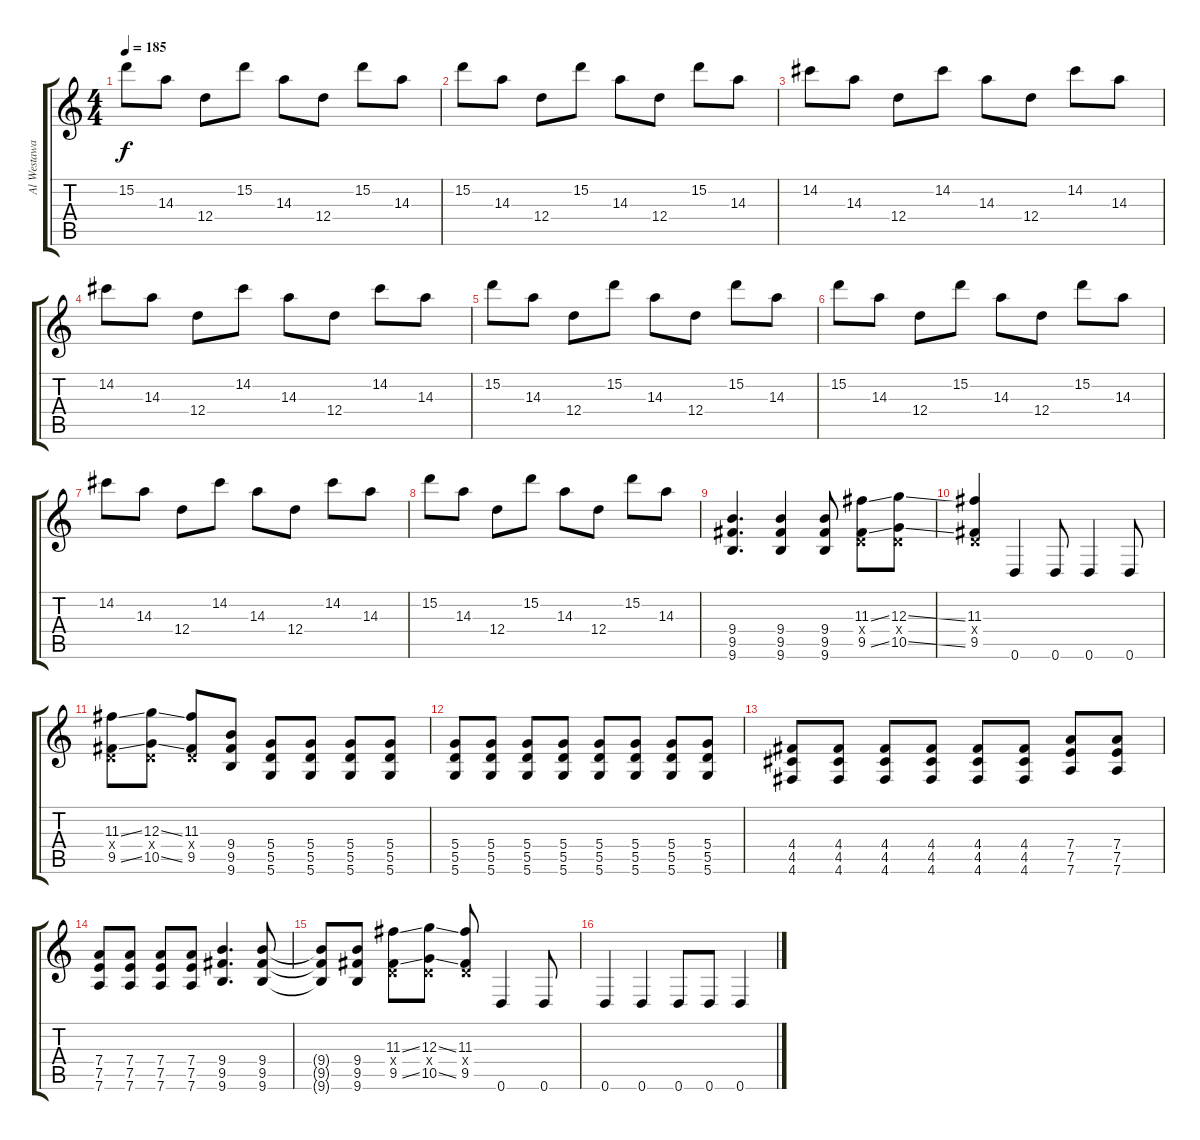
\track ("Al Westaway" "Al Westawa") {instrument overdrivenguitar}
\staff {score tabs}
\tuning (E4 B3 G3 D3 A2 D2) {hide}
\ts (4 4)
\tempo 185
\clef g2
\ks c
15.2.8{dy f} 14.3.8 12.4.8 15.2.8 14.3.8 12.4.8 15.2.8 14.3.8 |
15.2.8 14.3.8 12.4.8 15.2.8 14.3.8 12.4.8 15.2.8 14.3.8 |
14.2.8 14.3.8 12.4.8 14.2.8 14.3.8 12.4.8 14.2.8 14.3.8 |
14.2.8 14.3.8 12.4.8 14.2.8 14.3.8 12.4.8 14.2.8 14.3.8 |
15.2.8 14.3.8 12.4.8 15.2.8 14.3.8 12.4.8 15.2.8 14.3.8 |
15.2.8 14.3.8 12.4.8 15.2.8 14.3.8 12.4.8 15.2.8 14.3.8 |
14.2.8 14.3.8 12.4.8 14.2.8 14.3.8 12.4.8 14.2.8 14.3.8 |
15.2.8 14.3.8 12.4.8 15.2.8 14.3.8 12.4.8 15.2.8 14.3.8 |
(9.4 9.5 9.6).4{d} (9.4 9.5 9.6).4 (9.4 9.5 9.6).8 (11.3{ss} 0.4{x} 9.5{ss}).8 (12.3{ss} 0.4{x} 10.5{ss}).8 |
(11.3 0.4{x} 9.5).4 0.6.4 0.6.8 0.6.4 0.6.8 |
(11.3{ss} 0.4{x} 9.5{ss}).8 (12.3{ss} 0.4{x} 10.5{ss}).8 (11.3 0.4{x} 9.5).8 (9.4 9.5 9.6).8 (5.4 5.5 5.6).8 (5.4 5.5 5.6).8 (5.4 5.5 5.6).8 (5.4 5.5 5.6).8 |
(5.4 5.5 5.6).8 (5.4 5.5 5.6).8 (5.4 5.5 5.6).8 (5.4 5.5 5.6).8 (5.4 5.5 5.6).8 (5.4 5.5 5.6).8 (5.4 5.5 5.6).8 (5.4 5.5 5.6).8 |
(4.4 4.5 4.6).8 (4.4 4.5 4.6).8 (4.4 4.5 4.6).8 (4.4 4.5 4.6).8 (4.4 4.5 4.6).8 (4.4 4.5 4.6).8 (7.4 7.5 7.6).8 (7.4 7.5 7.6).8 |
(7.4 7.5 7.6).8 (7.4 7.5 7.6).8 (7.4 7.5 7.6).8 (7.4 7.5 7.6).8 (9.4 9.5 9.6).4{d} (9.4 9.5 9.6).8 |
(9.4{t} 9.5{t} 9.6{t}).8 (9.4 9.5 9.6).8 (11.3{ss} 0.4{x} 9.5{ss}).8 (12.3{ss} 0.4{x} 10.5{ss}).8 (11.3 0.4{x} 9.5).8 0.6.4 0.6.8 |
0.6.4 0.6.4 0.6.8 0.6.8 0.6.4
